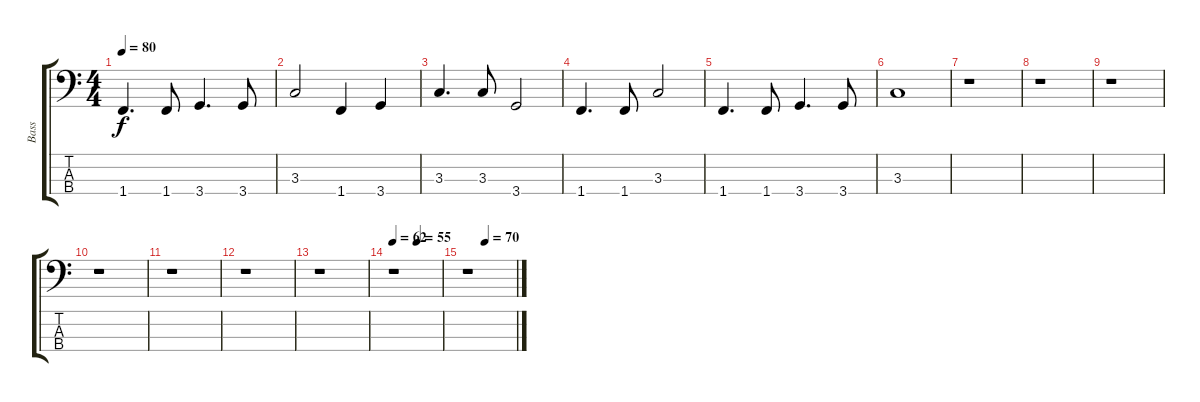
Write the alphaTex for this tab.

\track ("Bass" "Bass") {instrument acousticbass}
\staff {score tabs}
\tuning (G2 D2 A1 E1) {hide}
\ts (4 4)
\tempo 80
\clef f4
\ks c
1.4.4{d dy f} 1.4.8 3.4.4{d} 3.4.8 |
3.3.2 1.4.4 3.4.4 |
3.3.4{d} 3.3.8 3.4.2 |
1.4.4{d} 1.4.8 3.3.2 |
1.4.4{d} 1.4.8 3.4.4{d} 3.4.8 |
3.3.1 |
r.1 |
r.1 |
r.1 |
r.1 |
r.1 |
r.1 |
r.1 |
\tempo 62
\tempo (55 0.5)
r.1 |
\tempo (70 0.375)
r.1
